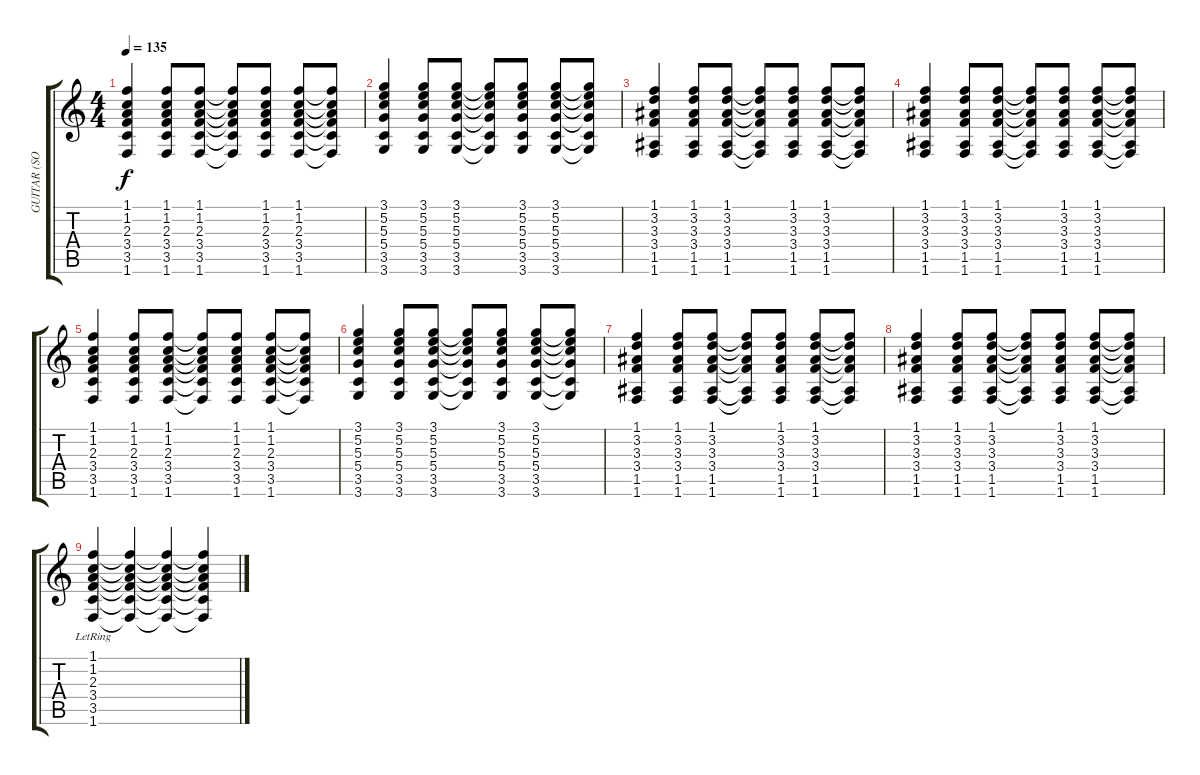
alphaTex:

\track ("GUITAR (SOLO)" "GUITAR (SO") {instrument overdrivenguitar}
\staff {score tabs}
\tuning (E4 B3 G3 D3 A2 E2) {hide}
\ts (4 4)
\tempo 135
\clef g2
\ks c
(1.1 1.2 2.3 3.4 3.5 1.6).4{dy f} (1.1 1.2 2.3 3.4 3.5 1.6).8 (1.1 1.2 2.3 3.4 3.5 1.6).8 (1.1{t} 1.2{t} 2.3{t} 3.4{t} 3.5{t} 1.6{t}).8 (1.1 1.2 2.3 3.4 3.5 1.6).8 (1.1 1.2 2.3 3.4 3.5 1.6).8 (1.1{t} 1.2{t} 2.3{t} 3.4{t} 3.5{t} 1.6{t}).8 |
(3.1 5.2 5.3 5.4 3.5 3.6).4 (3.1 5.2 5.3 5.4 3.5 3.6).8 (3.1 5.2 5.3 5.4 3.5 3.6).8 (3.1{t} 5.2{t} 5.3{t} 5.4{t} 3.5{t} 3.6{t}).8 (3.1 5.2 5.3 5.4 3.5 3.6).8 (3.1 5.2 5.3 5.4 3.5 3.6).8 (3.1{t} 5.2{t} 5.3{t} 5.4{t} 3.5{t} 3.6{t}).8 |
(1.1 3.2 3.3 3.4 1.5 1.6).4 (1.1 3.2 3.3 3.4 1.5 1.6).8 (1.1 3.2 3.3 3.4 1.5 1.6).8 (1.1{t} 3.2{t} 3.3{t} 3.4{t} 1.5{t} 1.6{t}).8 (1.1 3.2 3.3 3.4 1.5 1.6).8 (1.1 3.2 3.3 3.4 1.5 1.6).8 (1.1{t} 3.2{t} 3.3{t} 3.4{t} 1.5{t} 1.6{t}).8 |
(1.1 3.2 3.3 3.4 1.5 1.6).4 (1.1 3.2 3.3 3.4 1.5 1.6).8 (1.1 3.2 3.3 3.4 1.5 1.6).8 (1.1{t} 3.2{t} 3.3{t} 3.4{t} 1.5{t} 1.6{t}).8 (1.1 3.2 3.3 3.4 1.5 1.6).8 (1.1 3.2 3.3 3.4 1.5 1.6).8 (1.1{t} 3.2{t} 3.3{t} 3.4{t} 1.5{t} 1.6{t}).8 |
(1.1 1.2 2.3 3.4 3.5 1.6).4 (1.1 1.2 2.3 3.4 3.5 1.6).8 (1.1 1.2 2.3 3.4 3.5 1.6).8 (1.1{t} 1.2{t} 2.3{t} 3.4{t} 3.5{t} 1.6{t}).8 (1.1 1.2 2.3 3.4 3.5 1.6).8 (1.1 1.2 2.3 3.4 3.5 1.6).8 (1.1{t} 1.2{t} 2.3{t} 3.4{t} 3.5{t} 1.6{t}).8 |
(3.1 5.2 5.3 5.4 3.5 3.6).4 (3.1 5.2 5.3 5.4 3.5 3.6).8 (3.1 5.2 5.3 5.4 3.5 3.6).8 (3.1{t} 5.2{t} 5.3{t} 5.4{t} 3.5{t} 3.6{t}).8 (3.1 5.2 5.3 5.4 3.5 3.6).8 (3.1 5.2 5.3 5.4 3.5 3.6).8 (3.1{t} 5.2{t} 5.3{t} 5.4{t} 3.5{t} 3.6{t}).8 |
(1.1 3.2 3.3 3.4 1.5 1.6).4 (1.1 3.2 3.3 3.4 1.5 1.6).8 (1.1 3.2 3.3 3.4 1.5 1.6).8 (1.1{t} 3.2{t} 3.3{t} 3.4{t} 1.5{t} 1.6{t}).8 (1.1 3.2 3.3 3.4 1.5 1.6).8 (1.1 3.2 3.3 3.4 1.5 1.6).8 (1.1{t} 3.2{t} 3.3{t} 3.4{t} 1.5{t} 1.6{t}).8 |
(1.1 3.2 3.3 3.4 1.5 1.6).4 (1.1 3.2 3.3 3.4 1.5 1.6).8 (1.1 3.2 3.3 3.4 1.5 1.6).8 (1.1{t} 3.2{t} 3.3{t} 3.4{t} 1.5{t} 1.6{t}).8 (1.1 3.2 3.3 3.4 1.5 1.6).8 (1.1 3.2 3.3 3.4 1.5 1.6).8 (1.1{t} 3.2{t} 3.3{t} 3.4{t} 1.5{t} 1.6{t}).8 |
(1.1{lr} 1.2{lr} 2.3{lr} 3.4{lr} 3.5{lr} 1.6{lr}).4 (1.1{t} 1.2{t} 2.3{t} 3.4{t} 3.5{t} 1.6{t}).4 (1.1{t} 1.2{t} 2.3{t} 3.4{t} 3.5{t} 1.6{t}).4 (1.1{t} 1.2{t} 2.3{t} 3.4{t} 3.5{t} 1.6{t}).4
